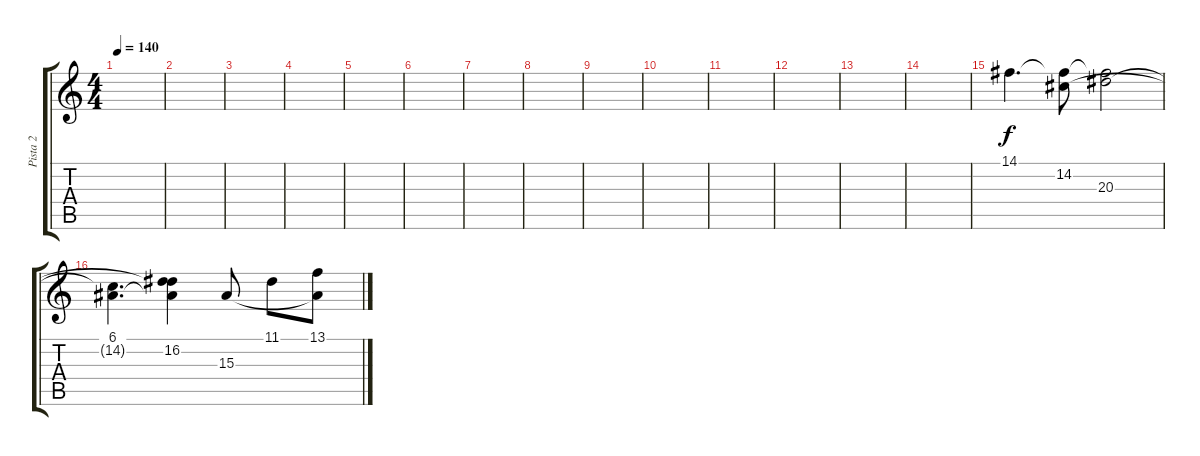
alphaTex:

\track ("Pista 2" "Pista 2") {instrument electricgrandpiano}
\staff {score tabs}
\tuning (E4 B3 G3 D3 A2 E2) {hide}
\ts (4 4)
\tempo 140
\clef g2
\ks c
|
|
|
|
|
|
|
|
|
|
|
|
|
|
14.1.4{d} (14.1{t} 14.2).8 (14.1{t} 20.3).2 |
(6.1 14.2{t}).4{d} (6.1{t} 16.2 20.3{t}).4 15.3.8 11.1.8 (13.1 15.3{t}).8
